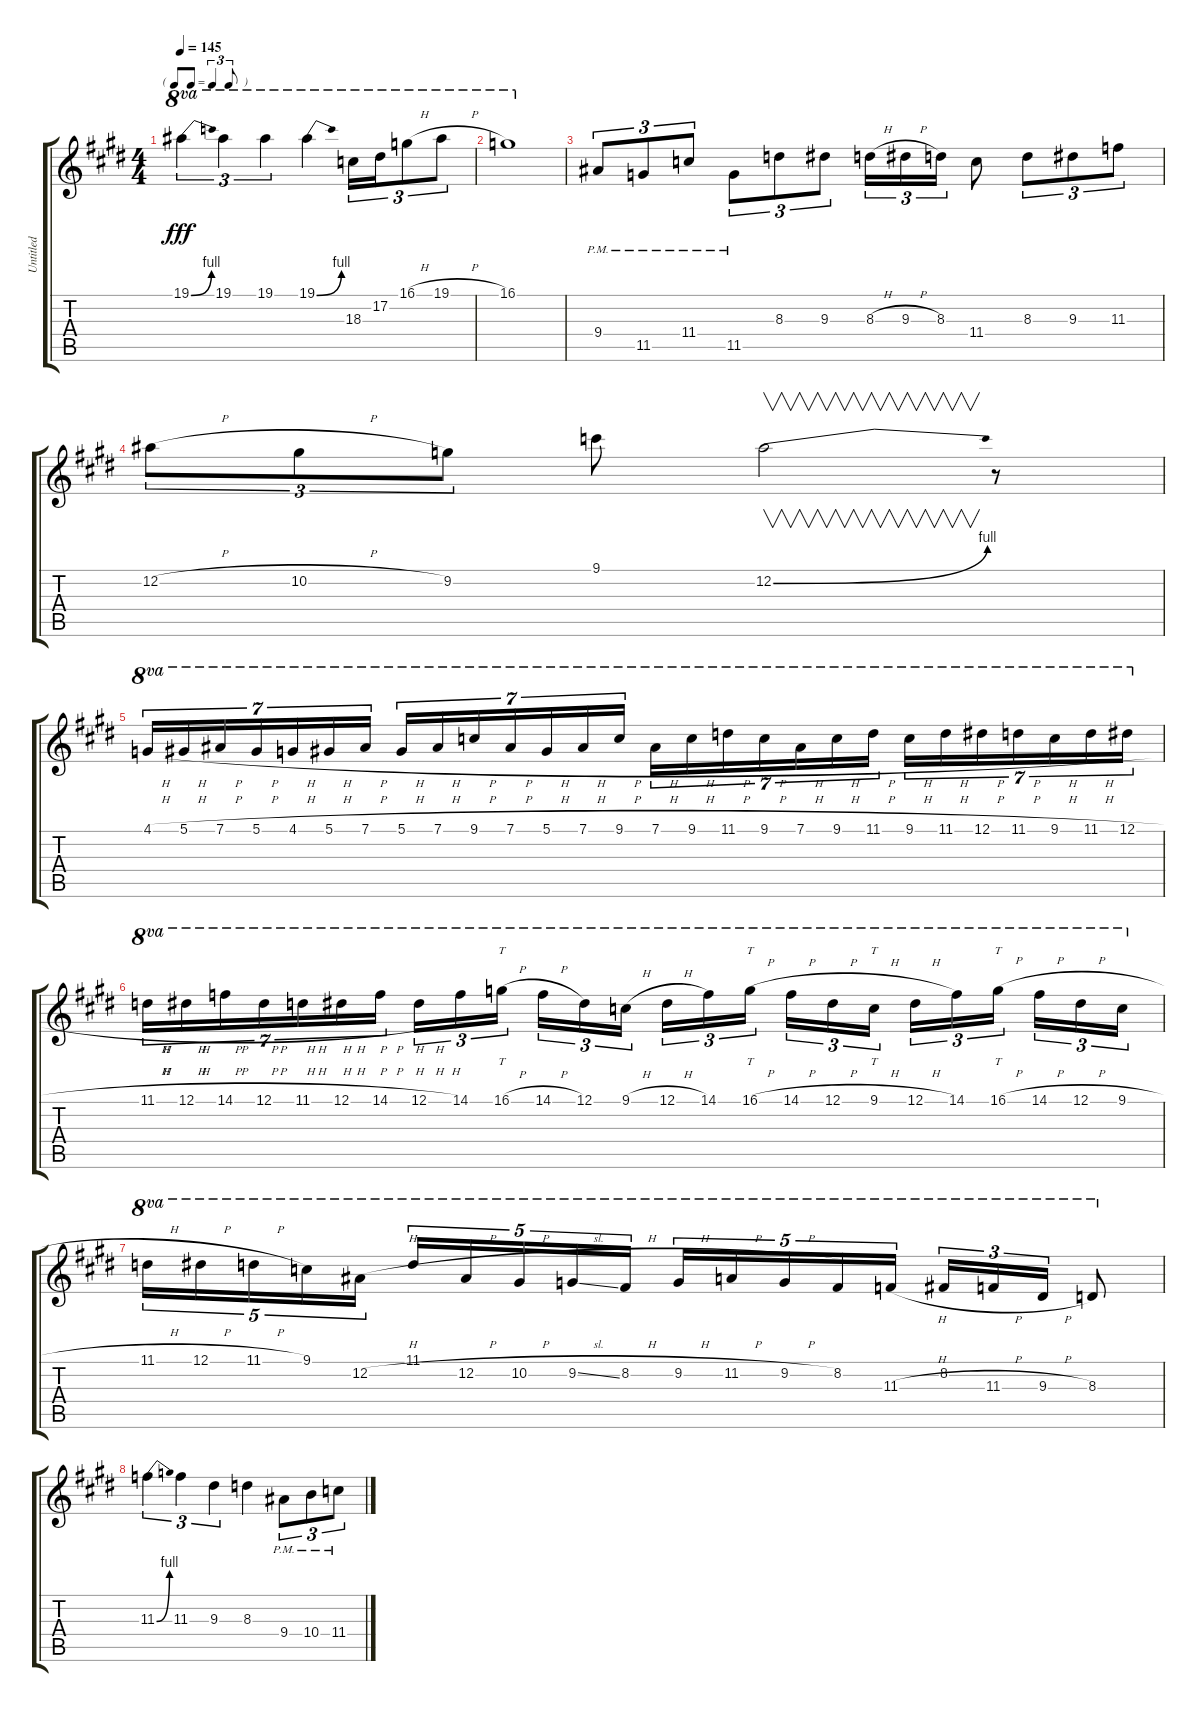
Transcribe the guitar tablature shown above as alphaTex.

\track ("Untitled" "Untitled") {instrument overdrivenguitar}
\staff {score tabs}
\tuning (Eb4 Bb3 Gb3 Db3 Ab2 Eb2) {hide}
\ts (4 4)
\tf triplet8th
\tempo 145
\clef g2
\ks e
19.1{be (bend 0 0 60 4)}.4{tu (3 2) ot 8va dy fff} 19.1.4{tu (3 2) ot 8va} 19.1.4{tu (3 2) ot 8va} 19.1{be (bend 0 0 60 4)}.4{ot 8va} 18.3.16{tu (3 2) ot 8va} 17.2.16{tu (3 2) ot 8va} 16.1{h}.8{tu (3 2) ot 8va} 19.1{h}.8{tu (3 2) ot 8va} |
\ks c#minor
16.1.1{ot 8va} |
9.4{pm}.8{tu (3 2)} 11.5{pm}.8{tu (3 2)} 11.4{pm}.8{tu (3 2)} 11.5{pm}.8{tu (3 2)} 8.3.8{tu (3 2)} 9.3.8{tu (3 2)} 8.3{h}.16{tu (3 2)} 9.3{h}.16{tu (3 2)} 8.3.16{tu (3 2)} 11.4.8 8.3.8{tu (3 2)} 9.3.8{tu (3 2)} 11.3.8{tu (3 2)} |
12.2{h}.8{tu (3 2)} 10.2{h}.8{tu (3 2)} 9.2.8{tu (3 2)} 9.1.8 12.2{be (bend 0 0 60 4)}.2{v} r.8 |
\ks e
4.1{h}.16{tu (7 4) ot 8va} 5.1{h}.16{tu (7 4) ot 8va} 7.1{h}.16{tu (7 4) ot 8va} 5.1{h}.16{tu (7 4) ot 8va} 4.1{h}.16{tu (7 4) ot 8va} 5.1{h}.16{tu (7 4) ot 8va} 7.1{h}.16{tu (7 4) ot 8va} 5.1{h}.16{tu (7 4) ot 8va} 7.1{h}.16{tu (7 4) ot 8va} 9.1{h}.16{tu (7 4) ot 8va} 7.1{h}.16{tu (7 4) ot 8va} 5.1{h}.16{tu (7 4) ot 8va} 7.1{h}.16{tu (7 4) ot 8va} 9.1{h}.16{tu (7 4) ot 8va} 7.1{h}.16{tu (7 4) ot 8va} 9.1{h}.16{tu (7 4) ot 8va} 11.1{h}.16{tu (7 4) ot 8va} 9.1{h}.16{tu (7 4) ot 8va} 7.1{h}.16{tu (7 4) ot 8va} 9.1{h}.16{tu (7 4) ot 8va} 11.1{h}.16{tu (7 4) ot 8va} 9.1{h}.16{tu (7 4) ot 8va} 11.1{h}.16{tu (7 4) ot 8va} 12.1{h}.16{tu (7 4) ot 8va} 11.1{h}.16{tu (7 4) ot 8va} 9.1{h}.16{tu (7 4) ot 8va} 11.1{h}.16{tu (7 4) ot 8va} 12.1{h}.16{tu (7 4) ot 8va} |
11.1{h}.16{tu (7 4) ot 8va} 12.1{h}.16{tu (7 4) ot 8va} 14.1{h}.16{tu (7 4) ot 8va} 12.1{h}.16{tu (7 4) ot 8va} 11.1{h}.16{tu (7 4) ot 8va} 12.1{h}.16{tu (7 4) ot 8va} 14.1{h}.16{tu (7 4) ot 8va} 12.1{h}.16{tu (3 2) ot 8va} 14.1.16{tu (3 2) ot 8va} 16.1{h}.16{tt tu (3 2) ot 8va beam splitsecondary} 14.1{h}.16{tu (3 2) ot 8va} 12.1.16{tu (3 2) ot 8va} 9.1{h}.16{tu (3 2) ot 8va} 12.1{h}.16{tu (3 2) ot 8va} 14.1.16{tu (3 2) ot 8va} 16.1{h}.16{tt tu (3 2) ot 8va beam splitsecondary} 14.1{h}.16{tu (3 2) ot 8va} 12.1{h}.16{tu (3 2) ot 8va} 9.1{h}.16{tt tu (3 2) ot 8va} 12.1{h}.16{tu (3 2) ot 8va} 14.1.16{tu (3 2) ot 8va} 16.1{h}.16{tt tu (3 2) ot 8va beam splitsecondary} 14.1{h}.16{tu (3 2) ot 8va} 12.1{h}.16{tu (3 2) ot 8va} 9.1{h}.16{tu (3 2) ot 8va} |
11.1{h}.16{tu (5 4) ot 8va} 12.1{h}.16{tu (5 4) ot 8va} 11.1{h}.16{tu (5 4) ot 8va} 9.1.16{tu (5 4) ot 8va} 12.2{h}.16{tu (5 4) ot 8va} 11.1.16{tu (5 4) ot 8va} 12.2{h}.16{tu (5 4) ot 8va} 10.2{h}.16{tu (5 4) ot 8va} 9.2{sl}.16{tu (5 4) ot 8va} 8.2{h}.16{tu (5 4) ot 8va} 9.2{h}.16{tu (5 4) ot 8va} 11.2{h}.16{tu (5 4) ot 8va} 9.2{h}.16{tu (5 4) ot 8va} 8.2.16{tu (5 4) ot 8va} 11.3{h}.16{tu (5 4) ot 8va} 8.2.16{tu (3 2) ot 8va} 11.3{h}.16{tu (3 2) ot 8va} 9.3{h}.16{tu (3 2) ot 8va} 8.3.8{ot 8va} |
\ks c#minor
11.3{be (bend 0 0 60 4)}.4{tu (3 2)} 11.3.4{tu (3 2)} 9.3.4{tu (3 2)} 8.3.4 9.4{pm}.8{tu (3 2)} 10.4{pm}.8{tu (3 2)} 11.4{pm}.8{tu (3 2)}
